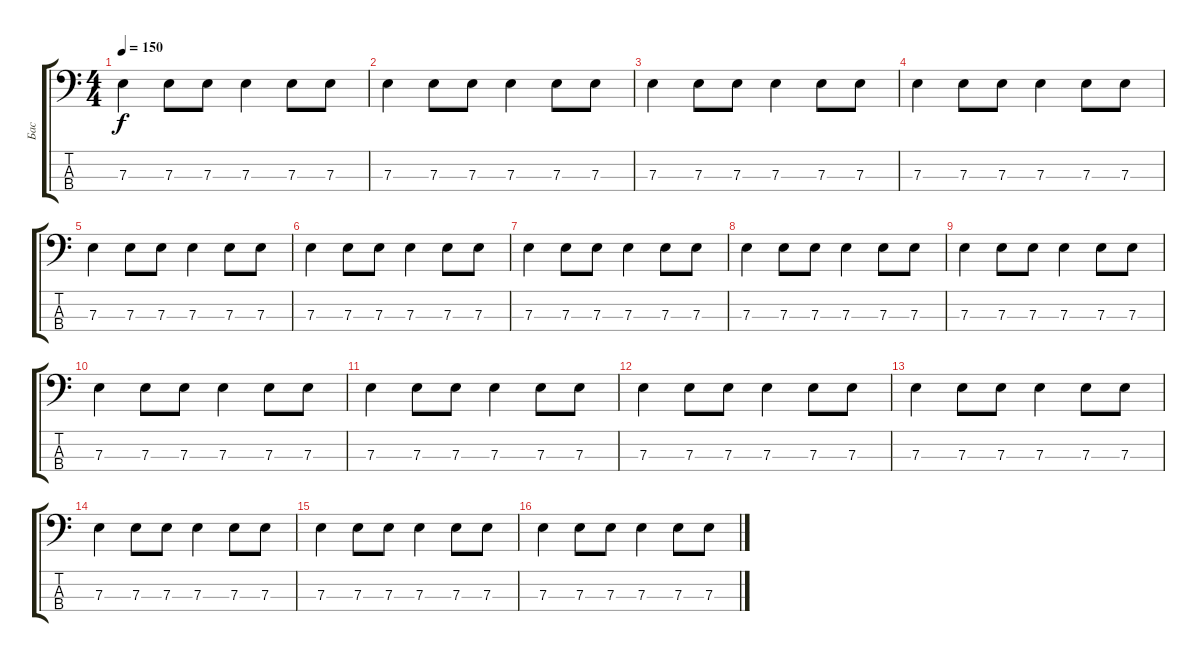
\track ("Бас" "Бас") {instrument electricbassfinger}
\staff {score tabs}
\tuning (G2 D2 A1 E1) {hide}
\ts (4 4)
\tempo 150
\clef f4
\ks c
7.3.4{dy f} 7.3.8 7.3.8 7.3.4 7.3.8 7.3.8 |
7.3.4 7.3.8 7.3.8 7.3.4 7.3.8 7.3.8 |
7.3.4 7.3.8 7.3.8 7.3.4 7.3.8 7.3.8 |
7.3.4 7.3.8 7.3.8 7.3.4 7.3.8 7.3.8 |
7.3.4 7.3.8 7.3.8 7.3.4 7.3.8 7.3.8 |
7.3.4 7.3.8 7.3.8 7.3.4 7.3.8 7.3.8 |
7.3.4 7.3.8 7.3.8 7.3.4 7.3.8 7.3.8 |
7.3.4 7.3.8 7.3.8 7.3.4 7.3.8 7.3.8 |
7.3.4 7.3.8 7.3.8 7.3.4 7.3.8 7.3.8 |
7.3.4 7.3.8 7.3.8 7.3.4 7.3.8 7.3.8 |
7.3.4 7.3.8 7.3.8 7.3.4 7.3.8 7.3.8 |
7.3.4 7.3.8 7.3.8 7.3.4 7.3.8 7.3.8 |
7.3.4 7.3.8 7.3.8 7.3.4 7.3.8 7.3.8 |
7.3.4 7.3.8 7.3.8 7.3.4 7.3.8 7.3.8 |
7.3.4 7.3.8 7.3.8 7.3.4 7.3.8 7.3.8 |
7.3.4 7.3.8 7.3.8 7.3.4 7.3.8 7.3.8
